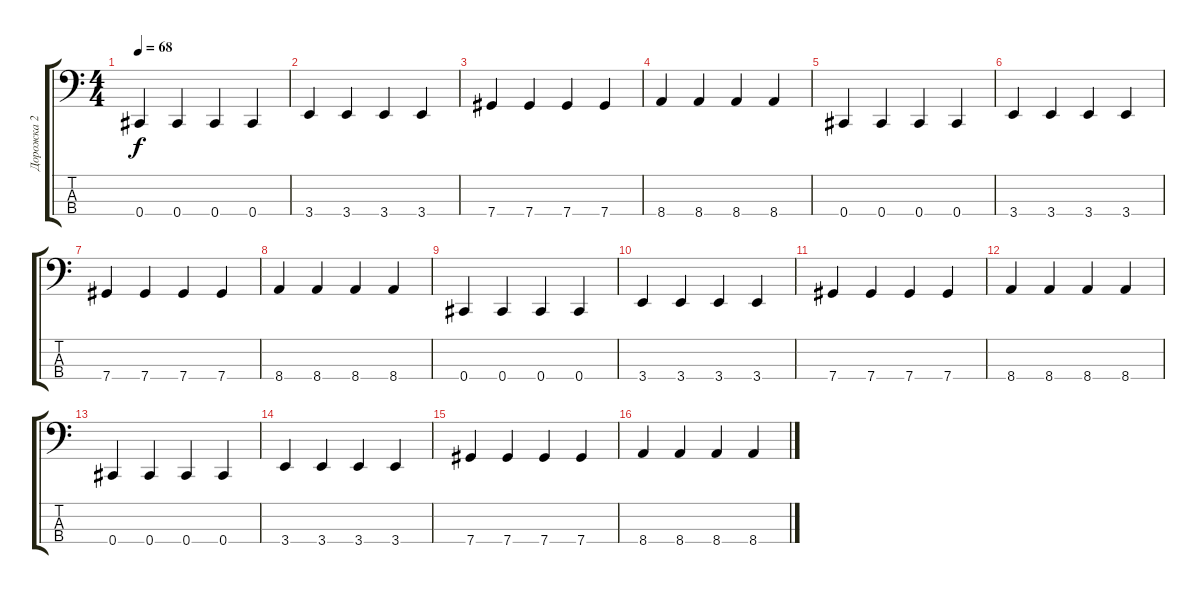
\track ("Дорожка 2" "Дорожка 2") {instrument electricbassfinger}
\staff {score tabs}
\tuning (E2 B1 Gb1 Db1) {hide}
\ts (4 4)
\tempo 68
\clef f4
\ks c
0.4.4{dy f} 0.4.4 0.4.4 0.4.4 |
3.4.4 3.4.4 3.4.4 3.4.4 |
7.4.4 7.4.4 7.4.4 7.4.4 |
8.4.4 8.4.4 8.4.4 8.4.4 |
0.4.4 0.4.4 0.4.4 0.4.4 |
3.4.4 3.4.4 3.4.4 3.4.4 |
7.4.4 7.4.4 7.4.4 7.4.4 |
8.4.4 8.4.4 8.4.4 8.4.4 |
0.4.4 0.4.4 0.4.4 0.4.4 |
3.4.4 3.4.4 3.4.4 3.4.4 |
7.4.4 7.4.4 7.4.4 7.4.4 |
8.4.4 8.4.4 8.4.4 8.4.4 |
0.4.4 0.4.4 0.4.4 0.4.4 |
3.4.4 3.4.4 3.4.4 3.4.4 |
7.4.4 7.4.4 7.4.4 7.4.4 |
8.4.4 8.4.4 8.4.4 8.4.4
